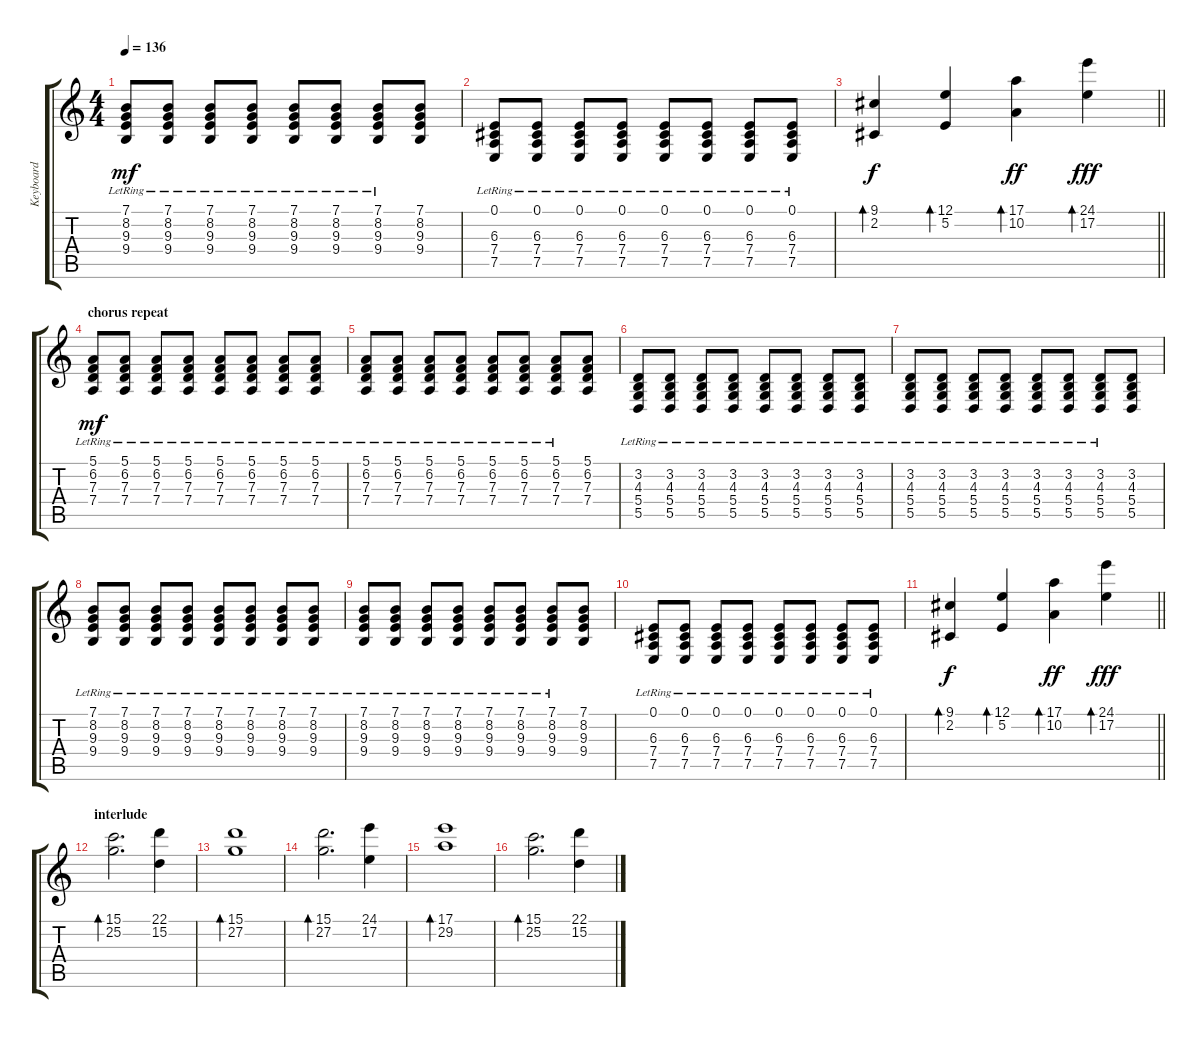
\track ("Keyboard" "Keyboard") {instrument electricgrandpiano}
\staff {score tabs}
\tuning (E4 B3 G3 D3 A2 E2) {hide}
\ts (4 4)
\tempo 136
\clef g2
\ks c
(7.1{lr} 8.2{lr} 9.3{lr} 9.4{lr}).8{dy mf} (7.1{lr} 8.2{lr} 9.3{lr} 9.4{lr}).8 (7.1{lr} 8.2{lr} 9.3{lr} 9.4{lr}).8 (7.1{lr} 8.2{lr} 9.3{lr} 9.4{lr}).8 (7.1{lr} 8.2{lr} 9.3{lr} 9.4{lr}).8 (7.1{lr} 8.2{lr} 9.3{lr} 9.4{lr}).8 (7.1{lr} 8.2{lr} 9.3{lr} 9.4{lr}).8 (7.1 8.2 9.3 9.4).8 |
(0.1{lr} 6.3{lr} 7.4{lr} 7.5{lr}).8 (0.1{lr} 6.3{lr} 7.4{lr} 7.5{lr}).8 (0.1{lr} 6.3{lr} 7.4{lr} 7.5{lr}).8 (0.1{lr} 6.3{lr} 7.4{lr} 7.5{lr}).8 (0.1{lr} 6.3{lr} 7.4{lr} 7.5{lr}).8 (0.1{lr} 6.3{lr} 7.4{lr} 7.5{lr}).8 (0.1{lr} 6.3{lr} 7.4{lr} 7.5{lr}).8 (0.1{lr} 6.3{lr} 7.4{lr} 7.5{lr}).8 |
\barLineRight lightlight
(9.1 2.2).4{bd 240 dy f} (12.1 5.2).4{bd 240} (17.1 10.2).4{bd 240 dy ff} (24.1 17.2).4{bd 240 dy fff} |
\section ("" "chorus repeat")
(5.1{lr} 6.2{lr} 7.3{lr} 7.4{lr}).8{dy mf} (5.1{lr} 6.2{lr} 7.3{lr} 7.4{lr}).8 (5.1{lr} 6.2{lr} 7.3{lr} 7.4{lr}).8 (5.1{lr} 6.2{lr} 7.3{lr} 7.4{lr}).8 (5.1{lr} 6.2{lr} 7.3{lr} 7.4{lr}).8 (5.1{lr} 6.2{lr} 7.3{lr} 7.4{lr}).8 (5.1{lr} 6.2{lr} 7.3{lr} 7.4{lr}).8 (5.1{lr} 6.2{lr} 7.3{lr} 7.4{lr}).8 |
(5.1{lr} 6.2{lr} 7.3{lr} 7.4{lr}).8 (5.1{lr} 6.2{lr} 7.3{lr} 7.4{lr}).8 (5.1{lr} 6.2{lr} 7.3{lr} 7.4{lr}).8 (5.1{lr} 6.2{lr} 7.3{lr} 7.4{lr}).8 (5.1{lr} 6.2{lr} 7.3{lr} 7.4{lr}).8 (5.1{lr} 6.2{lr} 7.3{lr} 7.4{lr}).8 (5.1{lr} 6.2{lr} 7.3{lr} 7.4{lr}).8 (5.1 6.2 7.3 7.4).8 |
(3.2{lr} 4.3{lr} 5.4{lr} 5.5{lr}).8 (3.2{lr} 4.3{lr} 5.4{lr} 5.5{lr}).8 (3.2{lr} 4.3{lr} 5.4{lr} 5.5{lr}).8 (3.2{lr} 4.3{lr} 5.4{lr} 5.5{lr}).8 (3.2{lr} 4.3{lr} 5.4{lr} 5.5{lr}).8 (3.2{lr} 4.3{lr} 5.4{lr} 5.5{lr}).8 (3.2{lr} 4.3{lr} 5.4{lr} 5.5{lr}).8 (3.2{lr} 4.3{lr} 5.4{lr} 5.5{lr}).8 |
(3.2{lr} 4.3{lr} 5.4{lr} 5.5{lr}).8 (3.2{lr} 4.3{lr} 5.4{lr} 5.5{lr}).8 (3.2{lr} 4.3{lr} 5.4{lr} 5.5{lr}).8 (3.2{lr} 4.3{lr} 5.4{lr} 5.5{lr}).8 (3.2{lr} 4.3{lr} 5.4{lr} 5.5{lr}).8 (3.2{lr} 4.3{lr} 5.4{lr} 5.5{lr}).8 (3.2{lr} 4.3{lr} 5.4{lr} 5.5{lr}).8 (3.2 4.3 5.4 5.5).8 |
(7.1{lr} 8.2{lr} 9.3{lr} 9.4{lr}).8 (7.1{lr} 8.2{lr} 9.3{lr} 9.4{lr}).8 (7.1{lr} 8.2{lr} 9.3{lr} 9.4{lr}).8 (7.1{lr} 8.2{lr} 9.3{lr} 9.4{lr}).8 (7.1{lr} 8.2{lr} 9.3{lr} 9.4{lr}).8 (7.1{lr} 8.2{lr} 9.3{lr} 9.4{lr}).8 (7.1{lr} 8.2{lr} 9.3{lr} 9.4{lr}).8 (7.1{lr} 8.2{lr} 9.3{lr} 9.4{lr}).8 |
(7.1{lr} 8.2{lr} 9.3{lr} 9.4{lr}).8 (7.1{lr} 8.2{lr} 9.3{lr} 9.4{lr}).8 (7.1{lr} 8.2{lr} 9.3{lr} 9.4{lr}).8 (7.1{lr} 8.2{lr} 9.3{lr} 9.4{lr}).8 (7.1{lr} 8.2{lr} 9.3{lr} 9.4{lr}).8 (7.1{lr} 8.2{lr} 9.3{lr} 9.4{lr}).8 (7.1{lr} 8.2{lr} 9.3{lr} 9.4{lr}).8 (7.1 8.2 9.3 9.4).8 |
(0.1{lr} 6.3{lr} 7.4{lr} 7.5{lr}).8 (0.1{lr} 6.3{lr} 7.4{lr} 7.5{lr}).8 (0.1{lr} 6.3{lr} 7.4{lr} 7.5{lr}).8 (0.1{lr} 6.3{lr} 7.4{lr} 7.5{lr}).8 (0.1{lr} 6.3{lr} 7.4{lr} 7.5{lr}).8 (0.1{lr} 6.3{lr} 7.4{lr} 7.5{lr}).8 (0.1{lr} 6.3{lr} 7.4{lr} 7.5{lr}).8 (0.1{lr} 6.3{lr} 7.4{lr} 7.5{lr}).8 |
\barLineRight lightlight
(9.1 2.2).4{bd 240 dy f} (12.1 5.2).4{bd 240} (17.1 10.2).4{bd 240 dy ff} (24.1 17.2).4{bd 240 dy fff} |
\section ("" "interlude")
(15.1 25.2).2{d bd 240} (22.1 15.2).4 |
(15.1 27.2).1{bd 240} |
(15.1 27.2).2{d bd 240} (24.1 17.2).4 |
(17.1 29.2).1{bd 120} |
(15.1 25.2).2{d bd 240} (22.1 15.2).4
